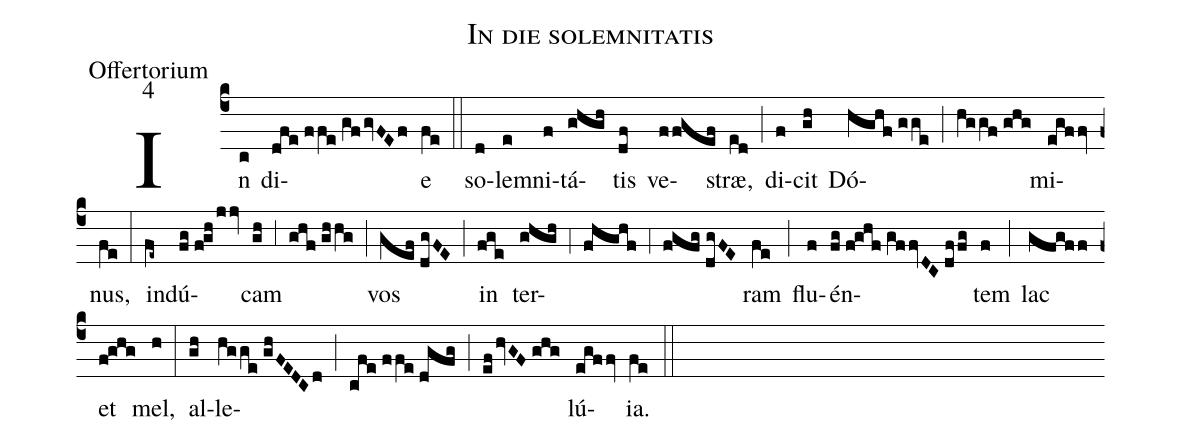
name:In die solemnitatis;
office-part:Offertorium;
mode:4;
%%
(c4) In(c) di(dfe//ffe//gf/gvFEf)e(fe) (::)
so(d)lem(e)ni(f)tá(ghgh)tis(df) ve(ffgef)stræ,(ed) (;) di(f)cit(gh) Dó(hghf//gge)(;)(hggf//ghg)mi(egffv)nus,(fe) (:)
in(fe~)dú(fg//f!gh/jjv)cam(gh) (,3) (ghf//ghhg) (;) vos(gef//dgFE) (;) in(fge) ter(ghgh)(,4)(fhghf)(,4)(fgfg//dgFE)ram(fe) (;) flu(f)én(fg//f!ghf//gffvDC//dffg)tem(f) (;) lac(gfgff) et(f!ghg) mel,(h) (:)
al(gh)le(hgge//ghFEDCd)(;)(cfe//ffe//dgfg)(;)(ef/hvGF//ghg)lú(egffv)ia.(fe) (::)
